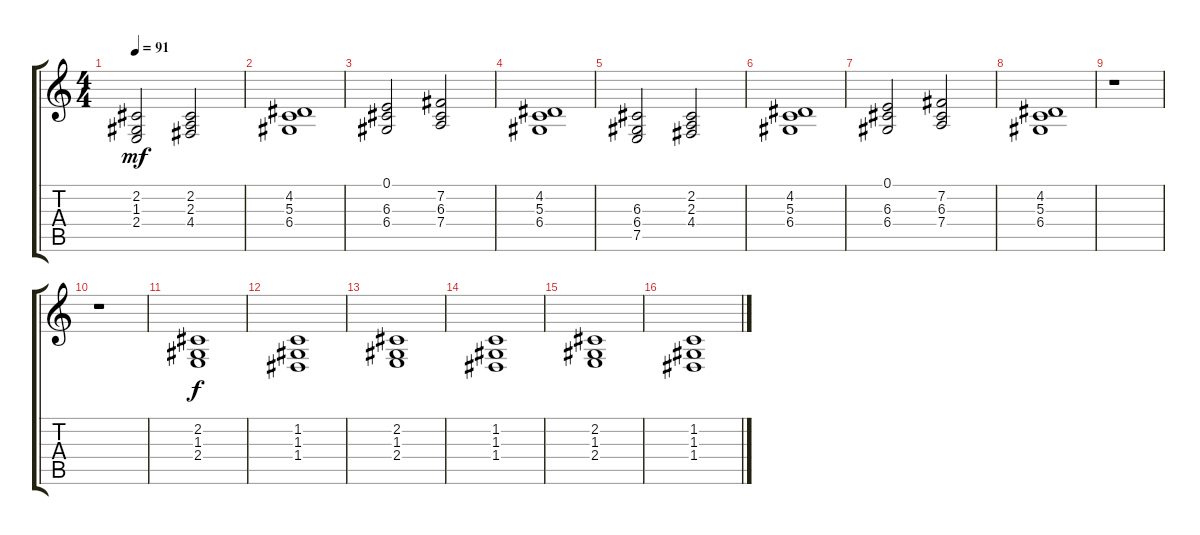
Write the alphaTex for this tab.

\track "" {instrument pad2warm}
\staff {score tabs}
\tuning (E4 B3 G3 D3 A2 E2) {hide}
\ts (4 4)
\tempo 91
\clef g2
\ks c
(2.2 1.3 2.4).2{dy mf} (2.2 2.3 4.4).2 |
(4.2 5.3 6.4).1 |
(0.1 6.3 6.4).2 (7.2 6.3 7.4).2 |
(4.2 5.3 6.4).1 |
(6.3 6.4 7.5).2 (2.2 2.3 4.4).2 |
(4.2 5.3 6.4).1 |
(0.1 6.3 6.4).2 (7.2 6.3 7.4).2 |
(4.2 5.3 6.4).1 |
r.1 |
r.1 |
(2.2 1.3 2.4).1{dy f} |
(1.2 1.3 1.4).1 |
(2.2 1.3 2.4).1 |
(1.2 1.3 1.4).1 |
(2.2 1.3 2.4).1 |
(1.2 1.3 1.4).1
